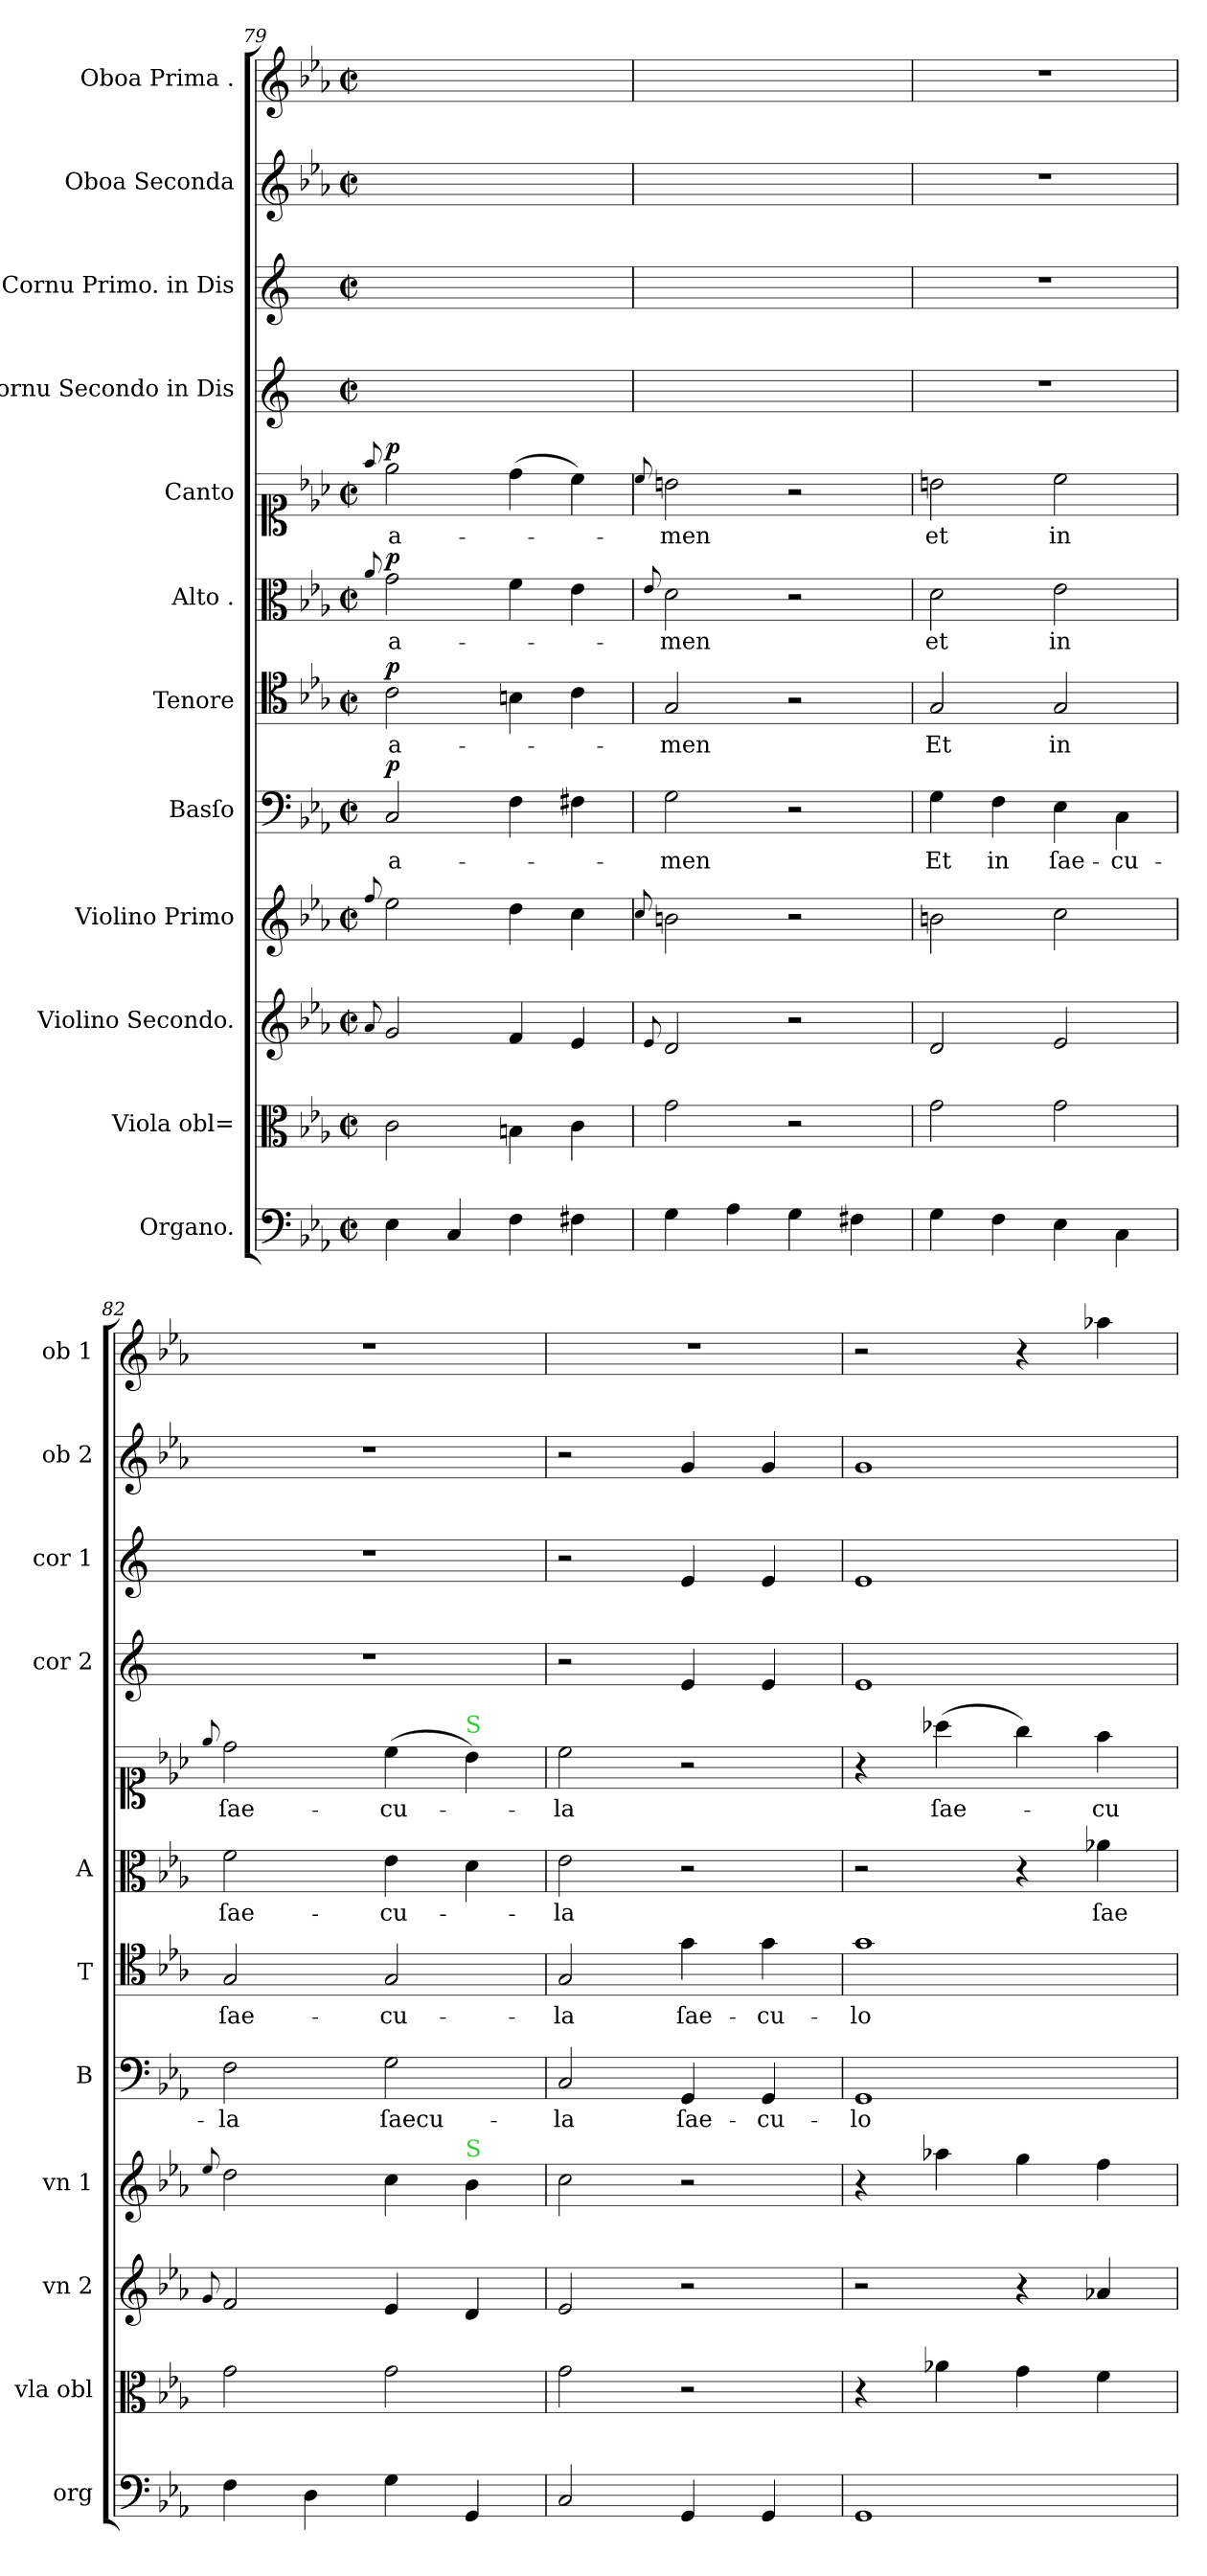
**kern	**kern	**kern	**kern	**kern	**text	**dynam	**kern	**text	**dynam	**kern	**text	**dynam	**kern	**text	**dynam	**kern	**kern	**kern	**kern
*part12	*part11	*part10	*part9	*part8	*part8	*part8	*part7	*part7	*part7	*part6	*part6	*part6	*part5	*part5	*part5	*part4	*part3	*part2	*part1
*staff12	*staff11	*staff10	*staff9	*staff8	*staff8	*staff8	*staff7	*staff7	*staff7	*staff6	*staff6	*staff6	*staff5	*staff5	*staff5	*staff4	*staff3	*staff2	*staff1
*I"Organo.	*I"Viola obl=	*I"Violino Secondo.	*I"Violino Primo	*I"Basſo	*	*	*I"Tenore	*	*	*I"Alto .	*	*	*I"Canto	*	*	*I"Cornu Secondo in Dis	*I"Cornu Primo. in Dis	*I"Oboa Seconda	*I"Oboa Prima .
*I'org	*I'vla obl	*I'vn 2	*I'vn 1	*I'B	*	*	*I'T	*	*	*I'A	*	*	*	*	*	*I'cor 2	*I'cor 1	*I'ob 2	*I'ob 1
*clefF4	*clefC3	*clefG2	*clefG2	*clefF4	*	*	*clefC4	*	*	*clefC3	*	*	*clefC1	*	*	*clefG2	*clefG2	*clefG2	*clefG2
*	*	*	*	*	*	*	*	*	*	*	*	*	*	*	*	*ITrd5c9	*ITrd5c9	*	*
*k[b-e-a-]	*k[b-e-a-]	*k[b-e-a-]	*k[b-e-a-]	*k[b-e-a-]	*	*	*k[b-e-a-]	*	*	*k[b-e-a-]	*	*	*k[b-e-a-]	*	*	*k[b-e-a-]	*k[b-e-a-]	*k[b-e-a-]	*k[b-e-a-]
*E-:	*E-:	*E-:	*E-:	*E-:	*	*	*E-:	*	*	*E-:	*	*	*E-:	*	*	*	*	*E-:	*E-:
*M2/2	*M2/2	*M2/2	*M2/2	*M2/2	*	*	*M2/2	*	*	*M2/2	*	*	*M2/2	*	*	*M2/2	*M2/2	*M2/2	*M2/2
*met(c|)	*met(c|)	*met(c|)	*met(c|)	*met(c|)	*	*	*met(c|)	*	*	*met(c|)	*	*	*met(c|)	*	*	*met(c|)	*met(c|)	*met(c|)	*met(c|)
=79	=79	=79	=79	=79	=79	=79	=79	=79	=79	=79	=79	=79	=79	=79	=79	=79	=79	=79	=79
.	.	8qqa-/	8qqff/	.	.	.	.	.	.	8qqa-/	.	.	8qqff/	.	.	.	.	.	.
!	!	!	!	!	!	!LO:DY:a	!	!	!LO:DY:a	!	!	!LO:DY:a	!	!	!LO:DY:b	!	!	!	!
4E-\	2c\	2g/	2ee-\	2C/	a-	p	2c\	a-	p	2g\	a-	p	2ee-\	a-	p	1ryy	1ryy	1ryy	1ryy
4C/	.	.	.	.	.	.	.	.	.	.	.	.	.	.	.	.	.	.	.
4F\	4Bn\	4f/	4dd\	4F\	.	.	4Bn\	.	.	4f\	.	.	(4dd\	.	.	.	.	.	.
4F#X\	4c\	4e-/	4cc\	4F#X\	.	.	4c\	.	.	4e-\	.	.	4cc\)	.	.	.	.	.	.
=80	=80	=80	=80	=80	=80	=80	=80	=80	=80	=80	=80	=80	=80	=80	=80	=80	=80	=80	=80
.	.	8qqe-/	8qqcc/	.	.	.	.	.	.	8qqe-/	.	.	8qqcc/	.	.	.	.	.	.
4G\	2g\	2d/	2bn\	2G\	-men	.	2G/	-men	.	2d\	-men	.	2bn\	-men	.	1ryy	1ryy	1ryy	1ryy
4A-\	.	.	.	.	.	.	.	.	.	.	.	.	.	.	.	.	.	.	.
4G\	2r	2r	2r	2r	.	.	2r	.	.	2r	.	.	2r	.	.	.	.	.	.
4F#X\	.	.	.	.	.	.	.	.	.	.	.	.	.	.	.	.	.	.	.
=81	=81	=81	=81	=81	=81	=81	=81	=81	=81	=81	=81	=81	=81	=81	=81	=81	=81	=81	=81
4G\	2g\	2d/	2bn\	4G\	Et	.	2G/	Et	.	2d\	et	.	2bn\	et	.	1r	1r	1r	1r
4F\	.	.	.	4F\	in	.	.	.	.	.	.	.	.	.	.	.	.	.	.
4E-\	2g\	2e-/	2cc\	4E-\	ſae-	.	2G/	in	.	2e-\	in	.	2cc\	in	.	.	.	.	.
4C\	.	.	.	4C\	-cu-	.	.	.	.	.	.	.	.	.	.	.	.	.	.
=82	=82	=82	=82	=82	=82	=82	=82	=82	=82	=82	=82	=82	=82	=82	=82	=82	=82	=82	=82
.	.	8qqg/	8qqee-/	.	.	.	.	.	.	.	.	.	8qqee-/	.	.	.	.	.	.
4F\	2g\	2f/	2dd\	2F\	-la	.	2G/	ſae-	.	2f\	ſae-	.	2dd\	ſae-	.	1r	1r	1r	1r
4D\	.	.	.	.	.	.	.	.	.	.	.	.	.	.	.	.	.	.	.
4G\	2g\	4e-/	4cc\	2G\	ſaecu-	.	2G/	-cu-	.	4e-\	-cu-	.	(4cc\	-cu-	.	.	.	.	.
!	!	!	!	!	!	!	!	!	!	!	!	!	!LO:TX:a:color=limegreen:t=S	!	!	!	!	!	!
!	!	!	!LO:TX:a:color=limegreen:t=S	!	!	!	!	!	!	!	!	!	!	!	!	!	!	!	!
4GG/	.	4d/	4b-\	.	.	.	.	.	.	4d\	.	.	4b-\)	.	.	.	.	.	.
=83	=83	=83	=83	=83	=83	=83	=83	=83	=83	=83	=83	=83	=83	=83	=83	=83	=83	=83	=83
2C/	2g\	2e-/	2cc\	2C/	-la	.	2G/	-la	.	2e-\	-la	.	2cc\	-la	.	2r	2r	2r	1r
4GG/	2r	2r	2r	4GG/	ſae-	.	4g\	ſae-	.	2r	.	.	2r	.	.	4G/	4G/	4g/	.
4GG/	.	.	.	4GG/	-cu-	.	4g\	-cu-	.	.	.	.	.	.	.	4G/	4G/	4g/	.
=84	=84	=84	=84	=84	=84	=84	=84	=84	=84	=84	=84	=84	=84	=84	=84	=84	=84	=84	=84
1GG/	4r	2r	4r	1GG/	-lo-	.	1g\	-lo-	.	2r	.	.	4r	.	.	1G/	1G/	1g/	2r
.	4a-X\	.	4aa-X\	.	.	.	.	.	.	.	.	.	(4aa-X\	ſae-	.	.	.	.	.
.	4g\	4r	4gg\	.	.	.	.	.	.	4r	.	.	4gg\)	.	.	.	.	.	4r
.	4f\	4a-X/	4ff\	.	.	.	.	.	.	4a-X\	ſae-	.	4ff\	-cu-	.	.	.	.	4aa-X\
=	=	=	=	=	=	=	=	=	=	=	=	=	=	=	=	=	=	=	=
*-	*-	*-	*-	*-	*-	*-	*-	*-	*-	*-	*-	*-	*-	*-	*-	*-	*-	*-	*-
